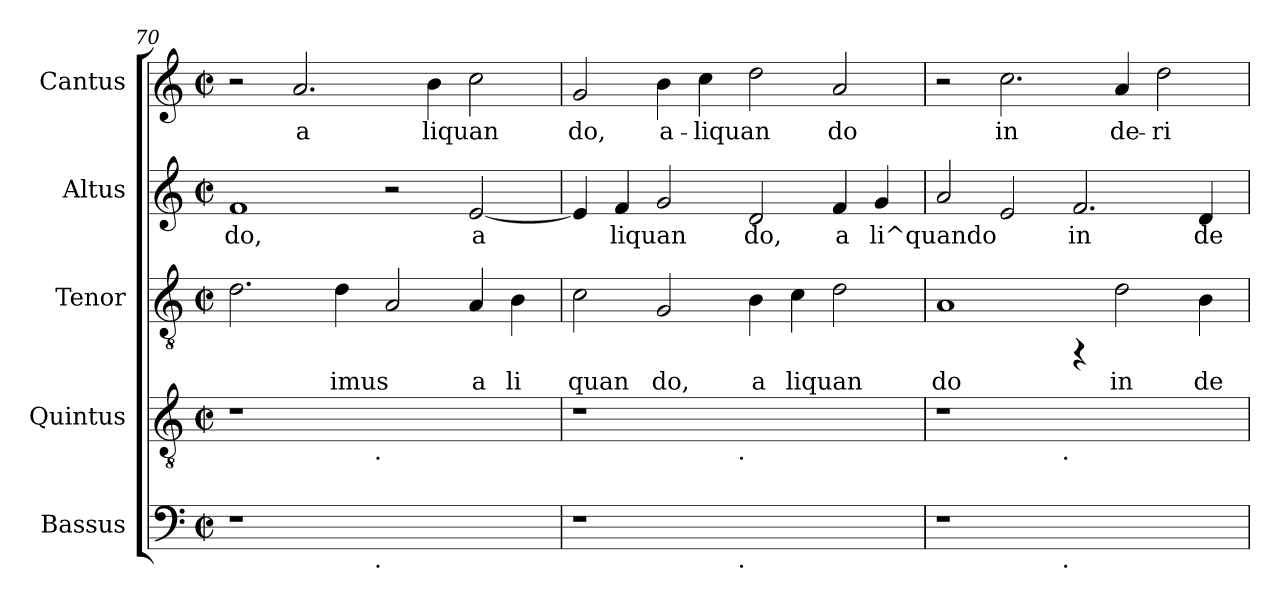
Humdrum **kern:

**kern	**kern	**kern	**text	**kern	**text	**kern	**text
*part5	*part4	*part3	*part3	*part2	*part2	*part1	*part1
*staff5	*staff4	*staff3	*staff3	*staff2	*staff2	*staff1	*staff1
*I"Bassus	*I"Quintus	*I"Tenor	*	*I"Altus	*	*I"Cantus	*
*clefF4	*clefGv2	*clefGv2	*	*clefG2	*	*clefG2	*
*k[]	*k[]	*k[]	*	*k[]	*	*k[]	*
*C:	*C:	*C:	*	*C:	*	*C:	*
*M2/2	*M2/2	*M2/2	*	*M2/2	*	*M2/2	*
*met(c|)	*met(c|)	*met(c|)	*	*met(c|)	*	*met(c|)	*
=70	=70	=70	=70	=70	=70	=70	=70
!	!	!	!LO:LY:b:cj	!	!LO:LY:b:cj	!	!
*^	*^	*	*	*	*	*	*
1r	2ryy	1r	2ryy	2.d\	.	1f	do,	2r	.
!	!	!	!	!	!	!	!	!	!LO:LY:b:cj
.	4...ryy	.	4...ryy	.	.	.	.	2.a/	a
!	!	!	!	!	!LO:LY:b:cj	!	!	!	!
.	.	.	.	4d\	imus	.	.	.	.
!	!	!	!LO:TX:b:t=.	!	!	!	!	!	!
!	!LO:TX:b:t=.	!	!	!	!	!	!	!	!
.	1ryy	.	1ryy	.	.	.	.	.	.
!	!	!	!	!	!LO:LY:b:cj	!	!	!	!
1ryy	.	1ryy	.	2A/	.	2r	.	.	.
!	!	!	!	!	!	!	!	!	!LO:LY:b:cj
.	.	.	.	.	.	.	.	4b\	liquan
!	!	!	!	!	!LO:LY:b:cj	!	!LO:LY:b:cj	!	!LO:LY:b:cj
.	.	.	.	4A/	a	[>2e/	a	2cc\	.
!	!	!	!	!	!LO:LY:b:cj	!	!	!	!
.	.	.	.	4B\	li	.	.	.	.
.	32ryy	.	32ryy	.	.	.	.	.	.
!!LO:PB:g=z
=71	=71	=71	=71	=71	=71	=71	=71	=71	=71
!	!	!	!	!	!LO:LY:b:cj	!	!LO:LY:b:cj	!	!LO:LY:b:cj
1r	2ryy	1r	2ryy	2c\	quan	4e/]	.	2g/	do,
!	!	!	!	!	!	!	!LO:LY:b:cj	!	!
.	.	.	.	.	.	4f/	liquan	.	.
!	!	!	!	!	!LO:LY:b:cj	!	!LO:LY:b:cj	!	!LO:LY:b:cj
.	4...ryy	.	4...ryy	2G/	do,	2g/	.	4b\	a-
!	!	!	!	!	!	!	!	!	!LO:LY:b:cj
.	.	.	.	.	.	.	.	4cc\	-liquan-
!	!	!	!LO:TX:b:t=.	!	!	!	!	!	!
!	!LO:TX:b:t=.	!	!	!	!	!	!	!	!
.	1ryy	.	1ryy	.	.	.	.	.	.
!	!	!	!	!	!LO:LY:b:cj	!	!LO:LY:b:cj	!	!LO:LY:b:cj
1ryy	.	1ryy	.	4B\	a	2d/	do,	2dd\	--
!	!	!	!	!	!LO:LY:b:cj	!	!	!	!
.	.	.	.	4c\	liquan	.	.	.	.
!	!	!	!	!	!LO:LY:b:cj	!	!LO:LY:b:cj	!	!LO:LY:b:cj
.	.	.	.	2d\	.	4f/	a	2a/	-do
!	!	!	!	!	!	!	!LO:LY:b:cj	!	!
.	.	.	.	.	.	4g/	li^quando	.	.
.	32ryy	.	32ryy	.	.	.	.	.	.
=72	=72	=72	=72	=72	=72	=72	=72	=72	=72
!	!	!	!	!	!LO:LY:b:cj	!	!LO:LY:b:cj	!	!
1r	2ryy	1r	2ryy	1A	do	2a/	.	2r	.
!	!	!	!	!	!	!	!LO:LY:b:cj	!	!LO:LY:b:cj
.	4...ryy	.	4...ryy	.	.	2e/	.	2.cc\	in
!	!	!	!LO:TX:b:t=.	!	!	!	!	!	!
!	!LO:TX:b:t=.	!	!	!	!	!	!	!	!
.	1ryy	.	1ryy	.	.	.	.	.	.
!	!	!	!	!	!	!	!LO:LY:b:cj	!	!
1ryy	.	1ryy	.	4rFF	.	2.f/	in	.	.
!	!	!	!	!	!LO:LY:b:cj	!	!	!	!LO:LY:b:cj
.	.	.	.	2d\	in	.	.	4a/	de-
!	!	!	!	!	!	!	!	!	!LO:LY:b:cj
.	.	.	.	.	.	.	.	2dd\	-ri-
!	!	!	!	!	!LO:LY:b:cj	!	!LO:LY:b:cj	!	!
.	.	.	.	4B\	de	4d/	de	.	.
.	32ryy	.	32ryy	.	.	.	.	.	.
*v	*v	*	*	*	*	*	*	*	*
*	*v	*v	*	*	*	*	*	*
=	=	=	=	=	=	=	=
*-	*-	*-	*-	*-	*-	*-	*-
